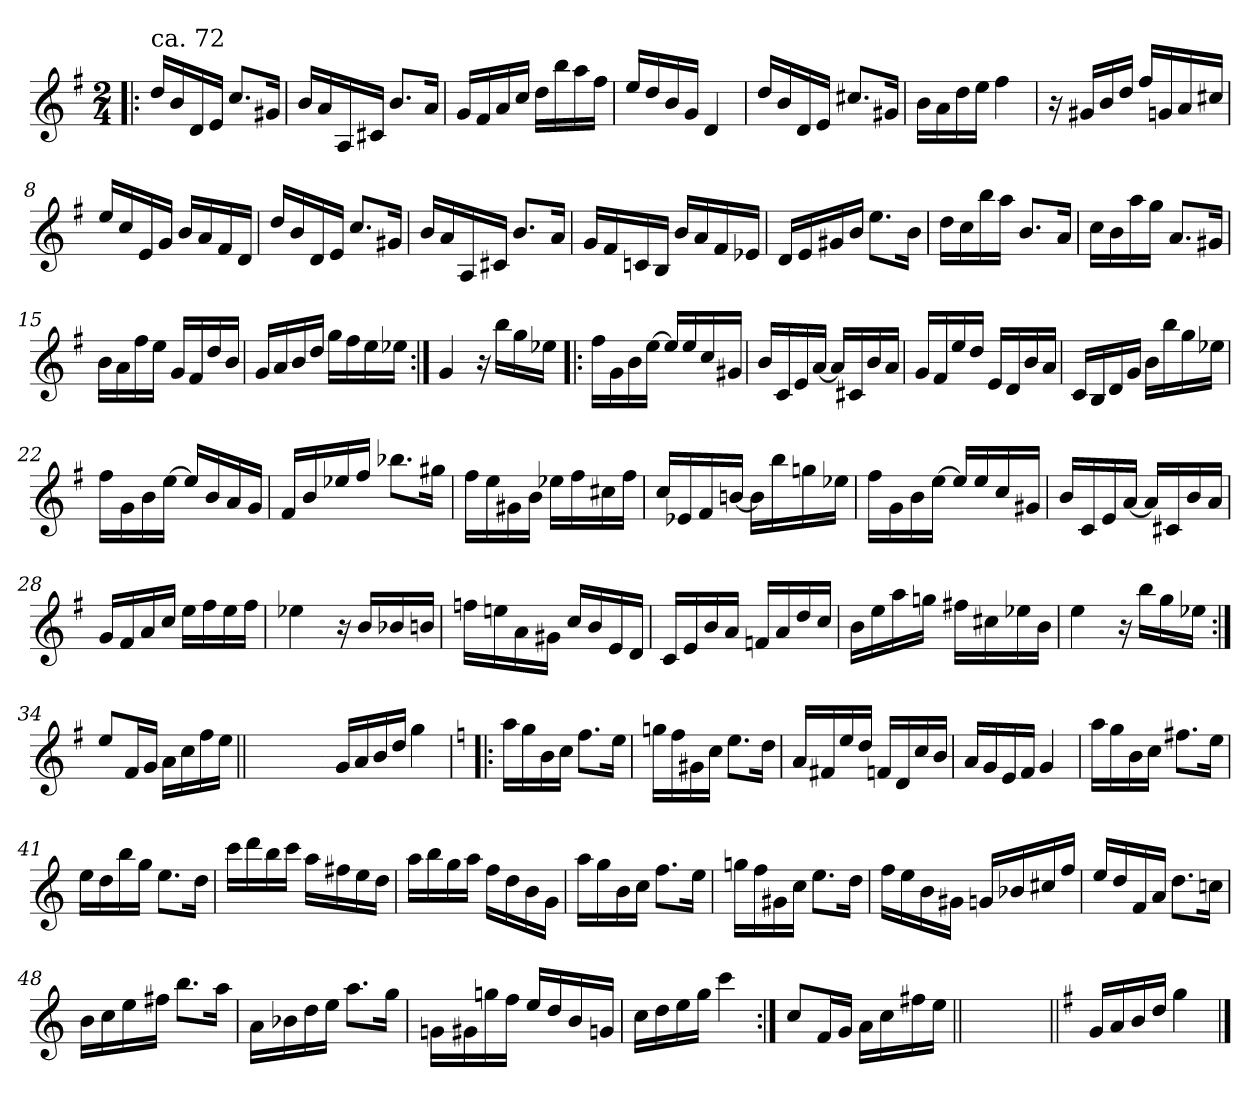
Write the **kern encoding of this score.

**kern
*part1
*staff1
*clefG2
*k[f#]
*G:
*M2/4
=1!|:
!LO:TX:a:t=ca. 72
16dd/LL
16b/
16d/
16e/JJ
8.cc/L
16g#X/Jk
=2
16b/LL
16a/
16A/
16c#X/JJ
8.b/L
16a/Jk
=3
16g/LL
16f#/
16a/
16cc/JJ
16dd\LL
16bb\
16aa\
16ff#\JJ
=4
16ee/LL
16dd/
16b/
16g/JJ
4d/
!!LO:LB:g=z
=5
16dd/LL
16b/
16d/
16e/JJ
8.cc#X/L
16g#X/Jk
=6
16b\LL
16a\
16dd\
16ee\JJ
4ff#\
=7
16r
16g#X/LL
16b/
16dd/JJ
16ff#/LL
16gn/
16a/
16cc#X/JJ
=8
16ee/LL
16cc/
16e/
16g/JJ
16b/LL
16a/
16f#/
16d/JJ
!!LO:LB:g=z
=9
16dd/LL
16b/
16d/
16e/JJ
8.cc/L
16g#X/Jk
=10
16b/LL
16a/
16A/
16c#X/JJ
8.b/L
16a/Jk
=11
16g/LL
16f#/
16cn/
16B/JJ
16b/LL
16a/
16f#/
16e-X/JJ
=12
16d/LL
16e/
16g#X/
16b/JJ
8.ee\L
16b\Jk
!!LO:LB:g=z
=13
16dd\LL
16cc\
16bb\
16aa\JJ
8.b/L
16a/Jk
=14
16cc\LL
16b\
16aa\
16gg\JJ
8.a/L
16g#X/Jk
=15
16b\LL
16a\
16ff#\
16ee\JJ
16g/LL
16f#/
16dd/
16b/JJ
=16
16g/LL
16a/
16b/
16dd/JJ
16gg\LL
16ff#\
16ee\
16ee-X\JJ
!!LO:LB:g=z
=17:|!
4g/
16r
16bb\LL
16gg\
16ee-X\JJ
=18!|:
16ff#\LL
16g\
16b\
[>16ee\JJ
16ee/LL]
16ee/
16cc/
16g#X/JJ
=19
16b/LL
16c/
16e/
[<16a/JJ
16a/LL]
16c#X/
16b/
16a/JJ
=20
16g/LL
16f#/
16ee/
16dd/JJ
16e/LL
16d/
16b/
16a/JJ
!!LO:LB:g=z
=21
16c/LL
16B/
16d/
16g/JJ
16b\LL
16bb\
16gg\
16ee-X\JJ
=22
16ff#\LL
16g\
16b\
[>16ee\JJ
16ee/LL]
16b/
16a/
16g/JJ
=23
16f#/LL
16b/
16ee-X/
16ff#/JJ
8.bb-X\L
16gg#X\Jk
=24
16ff#\LL
16ee\
16g#X\
16b\JJ
16ee-X\LL
16ff#\
16cc#X\
16ff#\JJ
!!LO:LB:g=z
=25
16cc/LL
16e-X/
16f#/
[>16bn/JJ
16b\LL]
16bb\
16ggn\
16ee-X\JJ
=26
16ff#\LL
16g\
16b\
[>16ee\JJ
16ee/LL]
16ee/
16cc/
16g#X/JJ
=27
16b/LL
16c/
16e/
[<16a/JJ
16a/LL]
16c#X/
16b/
16a/JJ
=28
16g/LL
16f#/
16a/
16cc/JJ
16ee\LL
16ff#\
16ee\
16ff#\JJ
!!LO:LB:g=z
=29
4ee-X\
16r
16b/LL
16b-X/
16bn/JJ
=30
16ffn\LL
16een\
16a\
16g#X\JJ
16cc/LL
16b/
16e/
16d/JJ
=31
16c/LL
16e/
16b/
16a/JJ
16fn/LL
16a/
16dd/
16cc/JJ
=32
16b\LL
16ee\
16aa\
16ggn\JJ
16ff#X\LL
16cc#X\
16ee-X\
16b\JJ
!!LO:LB:g=z
=33
4ee\
16r
16bb\LL
16gg\
16ee-X\JJ
=34:|!
8ee/L
16f#/L
16g/JJ
16a\LL
16cc\
16ff#\
16ee\JJ
=34X341||
2ryy
!!LO:PB:g=z
=35-
16g/LL
16a/
16b/
16dd/JJ
4gg\
=36!|:
*k[]
*C:
16aa\LL
16gg\
16b\
16cc\JJ
8.ff\L
16ee\Jk
=37
16ggn\LL
16ff\
16g#X\
16cc\JJ
8.ee\L
16dd\Jk
=38
16a/LL
16f#X/
16ee/
16dd/JJ
16fn/LL
16d/
16cc/
16b/JJ
!!LO:LB:g=z
=39
16a/LL
16g/
16e/
16f/JJ
4g/
=40
16aa\LL
16gg\
16b\
16cc\JJ
8.ff#X\L
16ee\Jk
=41
16ee\LL
16dd\
16bb\
16gg\JJ
8.ee\L
16dd\Jk
=42
16ccc\LL
16ddd\
16bb\
16ccc\JJ
16aa\LL
16ff#X\
16ee\
16dd\JJ
!!LO:LB:g=z
=43
16aa\LL
16bb\
16gg\
16aa\JJ
16ff\LL
16dd\
16b\
16g\JJ
=44
16aa\LL
16gg\
16b\
16cc\JJ
8.ff\L
16ee\Jk
=45
16ggn\LL
16ff\
16g#X\
16cc\JJ
8.ee\L
16dd\Jk
=46
16ff\LL
16ee\
16b\
16g#X\JJ
16gn/LL
16b-X/
16cc#X/
16ff/JJ
!!LO:LB:g=z
=47
16ee/LL
16dd/
16f/
16a/JJ
8.dd\L
16ccn\Jk
=48
16b\LL
16cc\
16ee\
16ff#X\JJ
8.bb\L
16aa\Jk
=49
16a\LL
16b-X\
16dd\
16ee\JJ
8.aa\L
16gg\Jk
=50
16gn\LL
16g#X\
16ggn\
16ff\JJ
16ee/LL
16dd/
16b/
16gn/JJ
!!LO:LB:g=z
=51
16cc\LL
16dd\
16ee\
16gg\JJ
4ccc\
=52:|!
8cc/L
16f/L
16g/JJ
16a\LL
16cc\
16ff#X\
16ee\JJ
=53||
2ryy
=54||
*k[f#]
*G:
16g/LL
16a/
16b/
16dd/JJ
4gg\
==
*-
